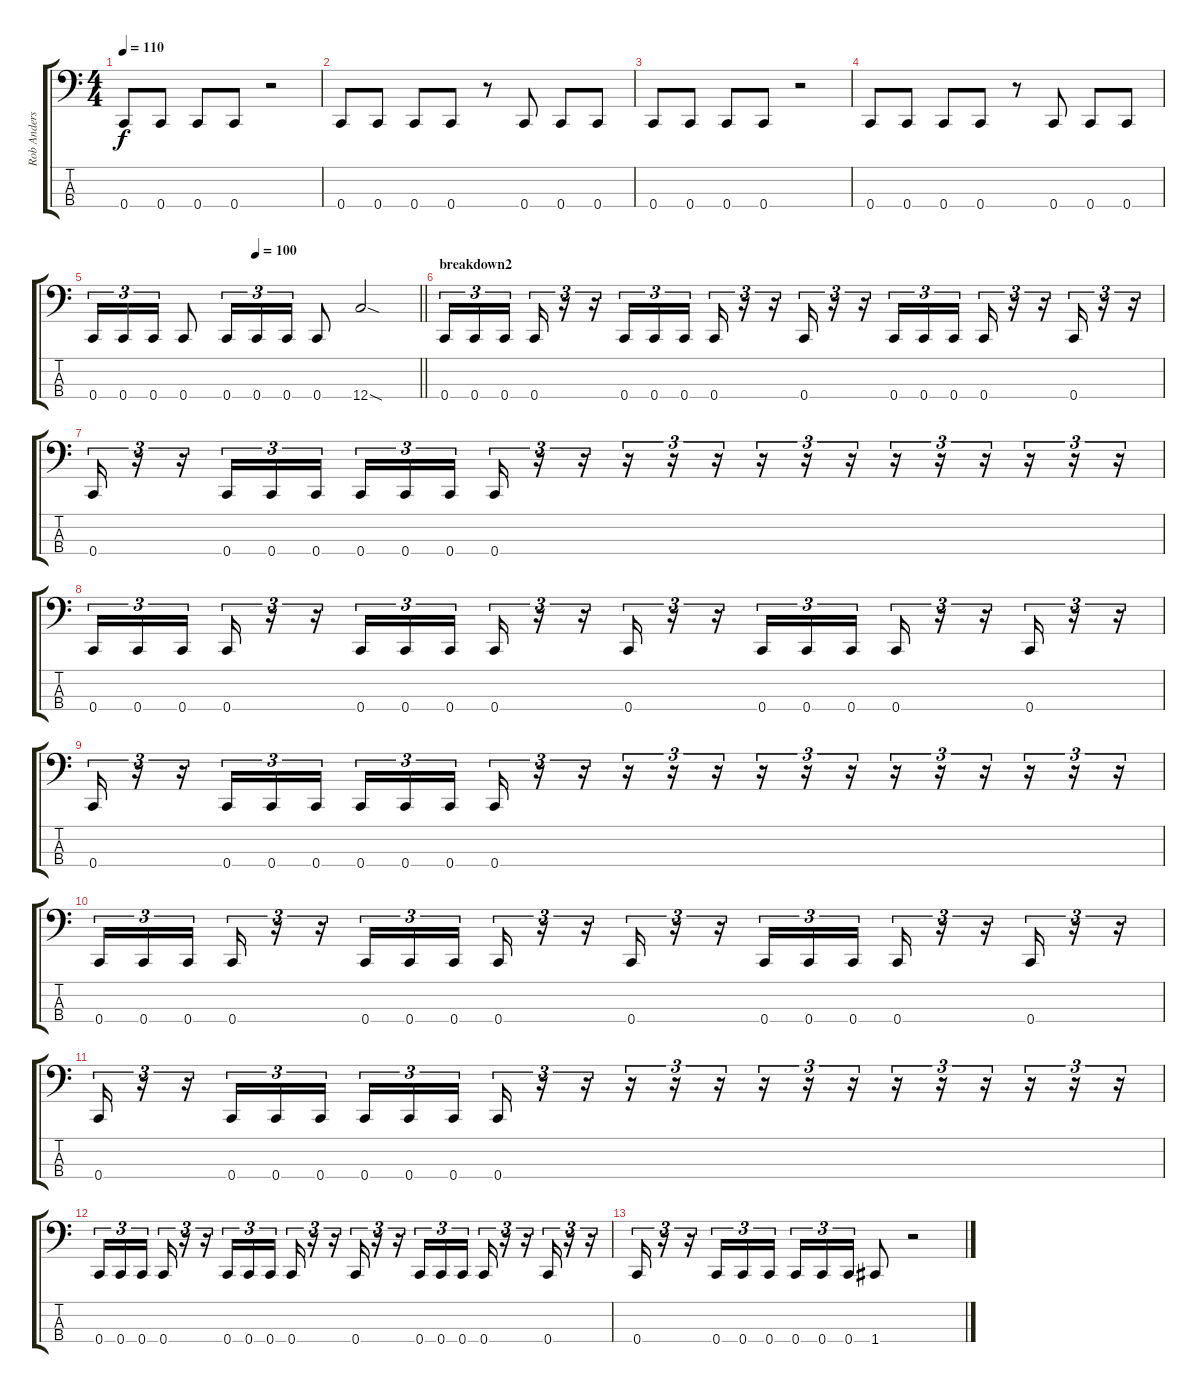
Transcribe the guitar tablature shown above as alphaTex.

\track ("Rob Anderson" "Rob Anders") {instrument electricbasspick}
\staff {score tabs}
\tuning (F2 C2 G1 C1) {hide}
\ts (4 4)
\tempo 110
\clef f4
\ks c
0.4.8{dy f} 0.4.8 0.4.8 0.4.8 r.2 |
0.4.8 0.4.8 0.4.8 0.4.8 r.8 0.4.8 0.4.8 0.4.8 |
0.4.8 0.4.8 0.4.8 0.4.8 r.2 |
0.4.8 0.4.8 0.4.8 0.4.8 r.8 0.4.8 0.4.8 0.4.8 |
\tempo (100 0.5)
\barLineRight lightlight
0.4.16{tu (3 2)} 0.4.16{tu (3 2)} 0.4.16{tu (3 2)} 0.4.8 0.4.16{tu (3 2)} 0.4.16{tu (3 2)} 0.4.16{tu (3 2)} 0.4.8 12.4{sod}.2 |
\section ("" "breakdown2")
0.4.16{tu (3 2)} 0.4.16{tu (3 2)} 0.4.16{tu (3 2) beam splitsecondary} 0.4.16{tu (3 2)} r.16{tu (3 2)} r.16{tu (3 2)} 0.4.16{tu (3 2)} 0.4.16{tu (3 2)} 0.4.16{tu (3 2) beam splitsecondary} 0.4.16{tu (3 2)} r.16{tu (3 2)} r.16{tu (3 2)} 0.4.16{tu (3 2)} r.16{tu (3 2)} r.16{tu (3 2)} 0.4.16{tu (3 2)} 0.4.16{tu (3 2)} 0.4.16{tu (3 2)} 0.4.16{tu (3 2)} r.16{tu (3 2)} r.16{tu (3 2)} 0.4.16{tu (3 2)} r.16{tu (3 2)} r.16{tu (3 2)} |
0.4.16{tu (3 2)} r.16{tu (3 2)} r.16{tu (3 2)} 0.4.16{tu (3 2)} 0.4.16{tu (3 2)} 0.4.16{tu (3 2)} 0.4.16{tu (3 2)} 0.4.16{tu (3 2)} 0.4.16{tu (3 2) beam splitsecondary} 0.4.16{tu (3 2)} r.16{tu (3 2)} r.16{tu (3 2)} r.16{tu (3 2)} r.16{tu (3 2)} r.16{tu (3 2)} r.16{tu (3 2)} r.16{tu (3 2)} r.16{tu (3 2)} r.16{tu (3 2)} r.16{tu (3 2)} r.16{tu (3 2)} r.16{tu (3 2)} r.16{tu (3 2)} r.16{tu (3 2)} |
0.4.16{tu (3 2)} 0.4.16{tu (3 2)} 0.4.16{tu (3 2) beam splitsecondary} 0.4.16{tu (3 2)} r.16{tu (3 2)} r.16{tu (3 2)} 0.4.16{tu (3 2)} 0.4.16{tu (3 2)} 0.4.16{tu (3 2) beam splitsecondary} 0.4.16{tu (3 2)} r.16{tu (3 2)} r.16{tu (3 2)} 0.4.16{tu (3 2)} r.16{tu (3 2)} r.16{tu (3 2)} 0.4.16{tu (3 2)} 0.4.16{tu (3 2)} 0.4.16{tu (3 2)} 0.4.16{tu (3 2)} r.16{tu (3 2)} r.16{tu (3 2)} 0.4.16{tu (3 2)} r.16{tu (3 2)} r.16{tu (3 2)} |
0.4.16{tu (3 2)} r.16{tu (3 2)} r.16{tu (3 2)} 0.4.16{tu (3 2)} 0.4.16{tu (3 2)} 0.4.16{tu (3 2)} 0.4.16{tu (3 2)} 0.4.16{tu (3 2)} 0.4.16{tu (3 2) beam splitsecondary} 0.4.16{tu (3 2)} r.16{tu (3 2)} r.16{tu (3 2)} r.16{tu (3 2)} r.16{tu (3 2)} r.16{tu (3 2)} r.16{tu (3 2)} r.16{tu (3 2)} r.16{tu (3 2)} r.16{tu (3 2)} r.16{tu (3 2)} r.16{tu (3 2)} r.16{tu (3 2)} r.16{tu (3 2)} r.16{tu (3 2)} |
0.4.16{tu (3 2)} 0.4.16{tu (3 2)} 0.4.16{tu (3 2) beam splitsecondary} 0.4.16{tu (3 2)} r.16{tu (3 2)} r.16{tu (3 2)} 0.4.16{tu (3 2)} 0.4.16{tu (3 2)} 0.4.16{tu (3 2) beam splitsecondary} 0.4.16{tu (3 2)} r.16{tu (3 2)} r.16{tu (3 2)} 0.4.16{tu (3 2)} r.16{tu (3 2)} r.16{tu (3 2)} 0.4.16{tu (3 2)} 0.4.16{tu (3 2)} 0.4.16{tu (3 2)} 0.4.16{tu (3 2)} r.16{tu (3 2)} r.16{tu (3 2)} 0.4.16{tu (3 2)} r.16{tu (3 2)} r.16{tu (3 2)} |
0.4.16{tu (3 2)} r.16{tu (3 2)} r.16{tu (3 2)} 0.4.16{tu (3 2)} 0.4.16{tu (3 2)} 0.4.16{tu (3 2)} 0.4.16{tu (3 2)} 0.4.16{tu (3 2)} 0.4.16{tu (3 2) beam splitsecondary} 0.4.16{tu (3 2)} r.16{tu (3 2)} r.16{tu (3 2)} r.16{tu (3 2)} r.16{tu (3 2)} r.16{tu (3 2)} r.16{tu (3 2)} r.16{tu (3 2)} r.16{tu (3 2)} r.16{tu (3 2)} r.16{tu (3 2)} r.16{tu (3 2)} r.16{tu (3 2)} r.16{tu (3 2)} r.16{tu (3 2)} |
0.4.16{tu (3 2)} 0.4.16{tu (3 2)} 0.4.16{tu (3 2) beam splitsecondary} 0.4.16{tu (3 2)} r.16{tu (3 2)} r.16{tu (3 2)} 0.4.16{tu (3 2)} 0.4.16{tu (3 2)} 0.4.16{tu (3 2) beam splitsecondary} 0.4.16{tu (3 2)} r.16{tu (3 2)} r.16{tu (3 2)} 0.4.16{tu (3 2)} r.16{tu (3 2)} r.16{tu (3 2)} 0.4.16{tu (3 2)} 0.4.16{tu (3 2)} 0.4.16{tu (3 2)} 0.4.16{tu (3 2)} r.16{tu (3 2)} r.16{tu (3 2)} 0.4.16{tu (3 2)} r.16{tu (3 2)} r.16{tu (3 2)} |
0.4.16{tu (3 2)} r.16{tu (3 2)} r.16{tu (3 2)} 0.4.16{tu (3 2)} 0.4.16{tu (3 2)} 0.4.16{tu (3 2)} 0.4.16{tu (3 2)} 0.4.16{tu (3 2)} 0.4.16{tu (3 2)} 1.4.8 r.2
